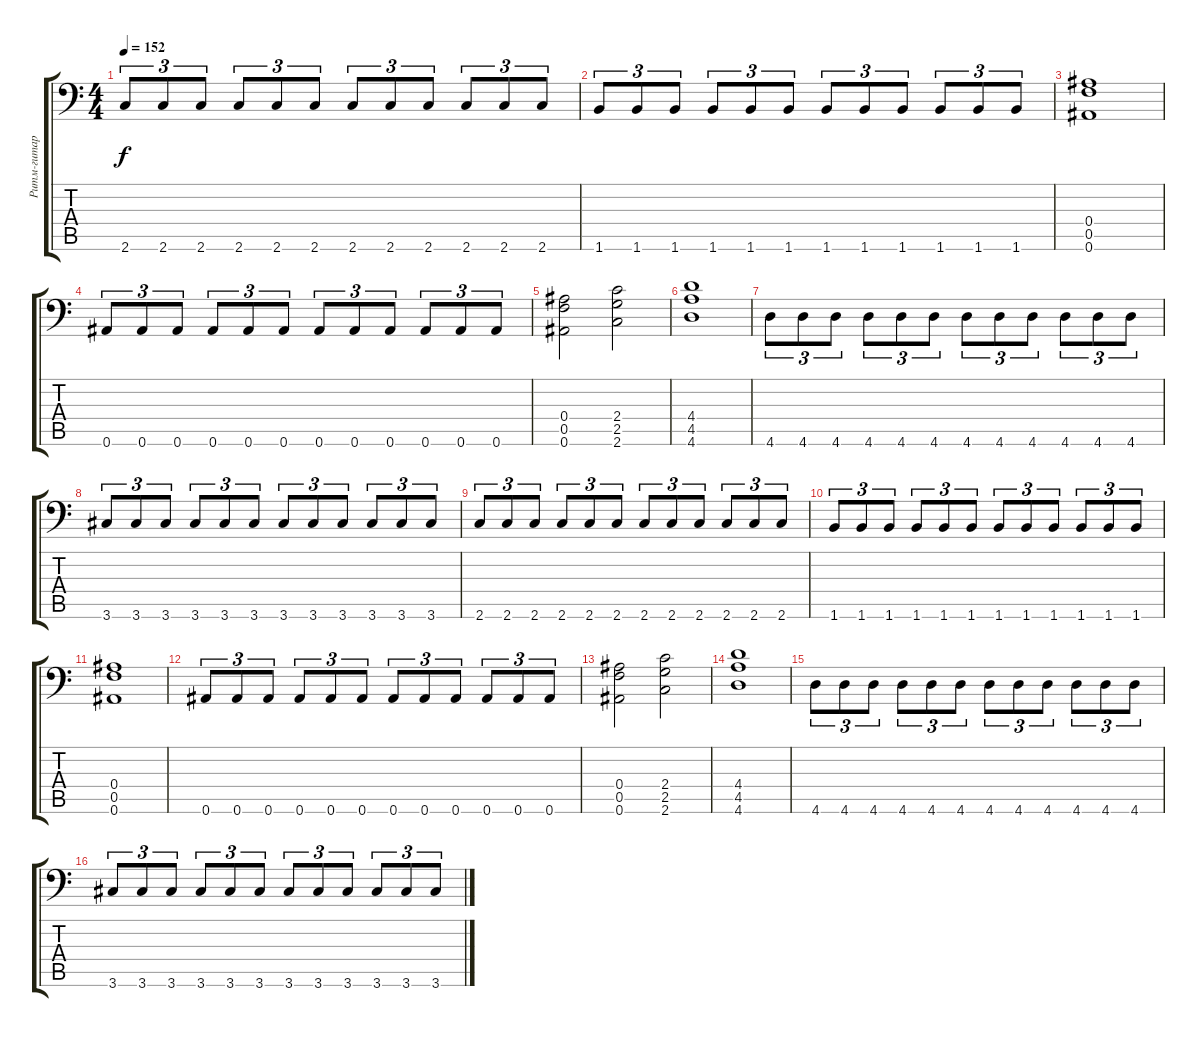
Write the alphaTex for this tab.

\track ("Ритм-гитара" "Ритм-гитар") {instrument overdrivenguitar}
\staff {score tabs}
\tuning (C4 G3 Eb3 Bb2 F2 Bb1) {hide}
\ts (4 4)
\tempo 152
\clef f4
\ks c
2.6.8{tu (3 2) dy f} 2.6.8{tu (3 2)} 2.6.8{tu (3 2)} 2.6.8{tu (3 2)} 2.6.8{tu (3 2)} 2.6.8{tu (3 2)} 2.6.8{tu (3 2)} 2.6.8{tu (3 2)} 2.6.8{tu (3 2)} 2.6.8{tu (3 2)} 2.6.8{tu (3 2)} 2.6.8{tu (3 2)} |
1.6.8{tu (3 2)} 1.6.8{tu (3 2)} 1.6.8{tu (3 2)} 1.6.8{tu (3 2)} 1.6.8{tu (3 2)} 1.6.8{tu (3 2)} 1.6.8{tu (3 2)} 1.6.8{tu (3 2)} 1.6.8{tu (3 2)} 1.6.8{tu (3 2)} 1.6.8{tu (3 2)} 1.6.8{tu (3 2)} |
(0.4 0.5 0.6).1 |
0.6.8{tu (3 2)} 0.6.8{tu (3 2)} 0.6.8{tu (3 2)} 0.6.8{tu (3 2)} 0.6.8{tu (3 2)} 0.6.8{tu (3 2)} 0.6.8{tu (3 2)} 0.6.8{tu (3 2)} 0.6.8{tu (3 2)} 0.6.8{tu (3 2)} 0.6.8{tu (3 2)} 0.6.8{tu (3 2)} |
(0.4 0.5 0.6).2 (2.4 2.5 2.6).2 |
(4.4 4.5 4.6).1 |
4.6.8{tu (3 2)} 4.6.8{tu (3 2)} 4.6.8{tu (3 2)} 4.6.8{tu (3 2)} 4.6.8{tu (3 2)} 4.6.8{tu (3 2)} 4.6.8{tu (3 2)} 4.6.8{tu (3 2)} 4.6.8{tu (3 2)} 4.6.8{tu (3 2)} 4.6.8{tu (3 2)} 4.6.8{tu (3 2)} |
3.6.8{tu (3 2)} 3.6.8{tu (3 2)} 3.6.8{tu (3 2)} 3.6.8{tu (3 2)} 3.6.8{tu (3 2)} 3.6.8{tu (3 2)} 3.6.8{tu (3 2)} 3.6.8{tu (3 2)} 3.6.8{tu (3 2)} 3.6.8{tu (3 2)} 3.6.8{tu (3 2)} 3.6.8{tu (3 2)} |
2.6.8{tu (3 2)} 2.6.8{tu (3 2)} 2.6.8{tu (3 2)} 2.6.8{tu (3 2)} 2.6.8{tu (3 2)} 2.6.8{tu (3 2)} 2.6.8{tu (3 2)} 2.6.8{tu (3 2)} 2.6.8{tu (3 2)} 2.6.8{tu (3 2)} 2.6.8{tu (3 2)} 2.6.8{tu (3 2)} |
1.6.8{tu (3 2)} 1.6.8{tu (3 2)} 1.6.8{tu (3 2)} 1.6.8{tu (3 2)} 1.6.8{tu (3 2)} 1.6.8{tu (3 2)} 1.6.8{tu (3 2)} 1.6.8{tu (3 2)} 1.6.8{tu (3 2)} 1.6.8{tu (3 2)} 1.6.8{tu (3 2)} 1.6.8{tu (3 2)} |
(0.4 0.5 0.6).1 |
0.6.8{tu (3 2)} 0.6.8{tu (3 2)} 0.6.8{tu (3 2)} 0.6.8{tu (3 2)} 0.6.8{tu (3 2)} 0.6.8{tu (3 2)} 0.6.8{tu (3 2)} 0.6.8{tu (3 2)} 0.6.8{tu (3 2)} 0.6.8{tu (3 2)} 0.6.8{tu (3 2)} 0.6.8{tu (3 2)} |
(0.4 0.5 0.6).2 (2.4 2.5 2.6).2 |
(4.4 4.5 4.6).1 |
4.6.8{tu (3 2)} 4.6.8{tu (3 2)} 4.6.8{tu (3 2)} 4.6.8{tu (3 2)} 4.6.8{tu (3 2)} 4.6.8{tu (3 2)} 4.6.8{tu (3 2)} 4.6.8{tu (3 2)} 4.6.8{tu (3 2)} 4.6.8{tu (3 2)} 4.6.8{tu (3 2)} 4.6.8{tu (3 2)} |
3.6.8{tu (3 2)} 3.6.8{tu (3 2)} 3.6.8{tu (3 2)} 3.6.8{tu (3 2)} 3.6.8{tu (3 2)} 3.6.8{tu (3 2)} 3.6.8{tu (3 2)} 3.6.8{tu (3 2)} 3.6.8{tu (3 2)} 3.6.8{tu (3 2)} 3.6.8{tu (3 2)} 3.6.8{tu (3 2)}
